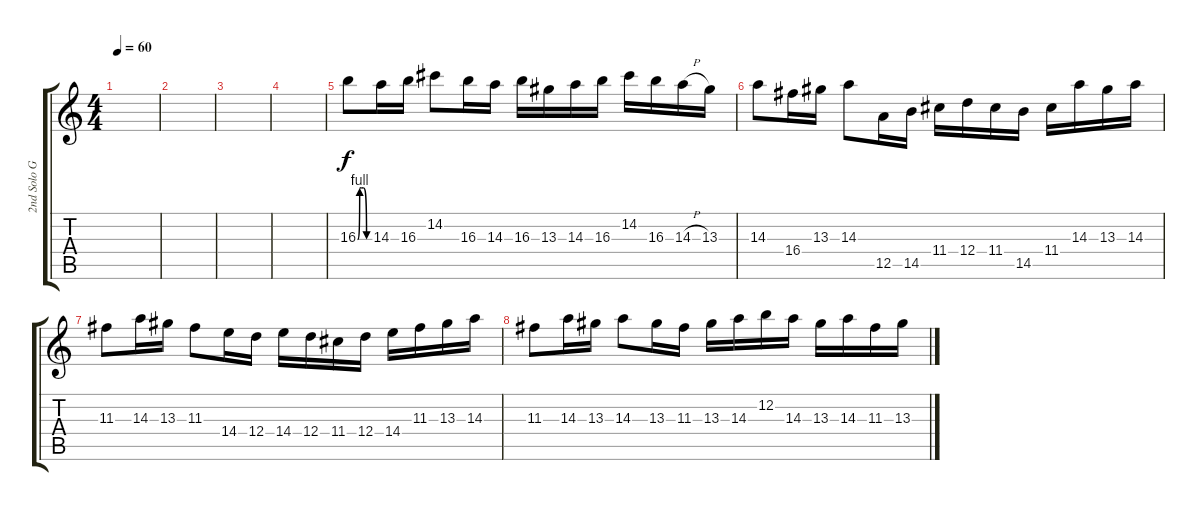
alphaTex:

\track ("2nd Solo Guitar" "2nd Solo G") {instrument overdrivenguitar}
\staff {score tabs}
\tuning (E4 B3 G3 D3 A2 E2) {hide}
\ts (4 4)
\tempo 60
\clef g2
\ks c
|
|
|
|
16.3{be (custom 0 0 10 4 20 4 30 4 45 0 60 0)}.8 14.3.16 16.3.16 14.2.8 16.3.16 14.3.16 16.3.16 13.3.16 14.3.16 16.3.16 14.2.16 16.3.16 14.3{h}.16 13.3.16 |
14.3.8 16.4.16 13.3.16 14.3.8 12.5.16 14.5.16 11.4.16 12.4.16 11.4.16 14.5.16 11.4.16 14.3.16 13.3.16 14.3.16 |
11.3.8 14.3.16 13.3.16 11.3.8 14.4.16 12.4.16 14.4.16 12.4.16 11.4.16 12.4.16 14.4.16 11.3.16 13.3.16 14.3.16 |
11.3.8 14.3.16 13.3.16 14.3.8 13.3.16 11.3.16 13.3.16 14.3.16 12.2.16 14.3.16 13.3.16 14.3.16 11.3.16 13.3.16
